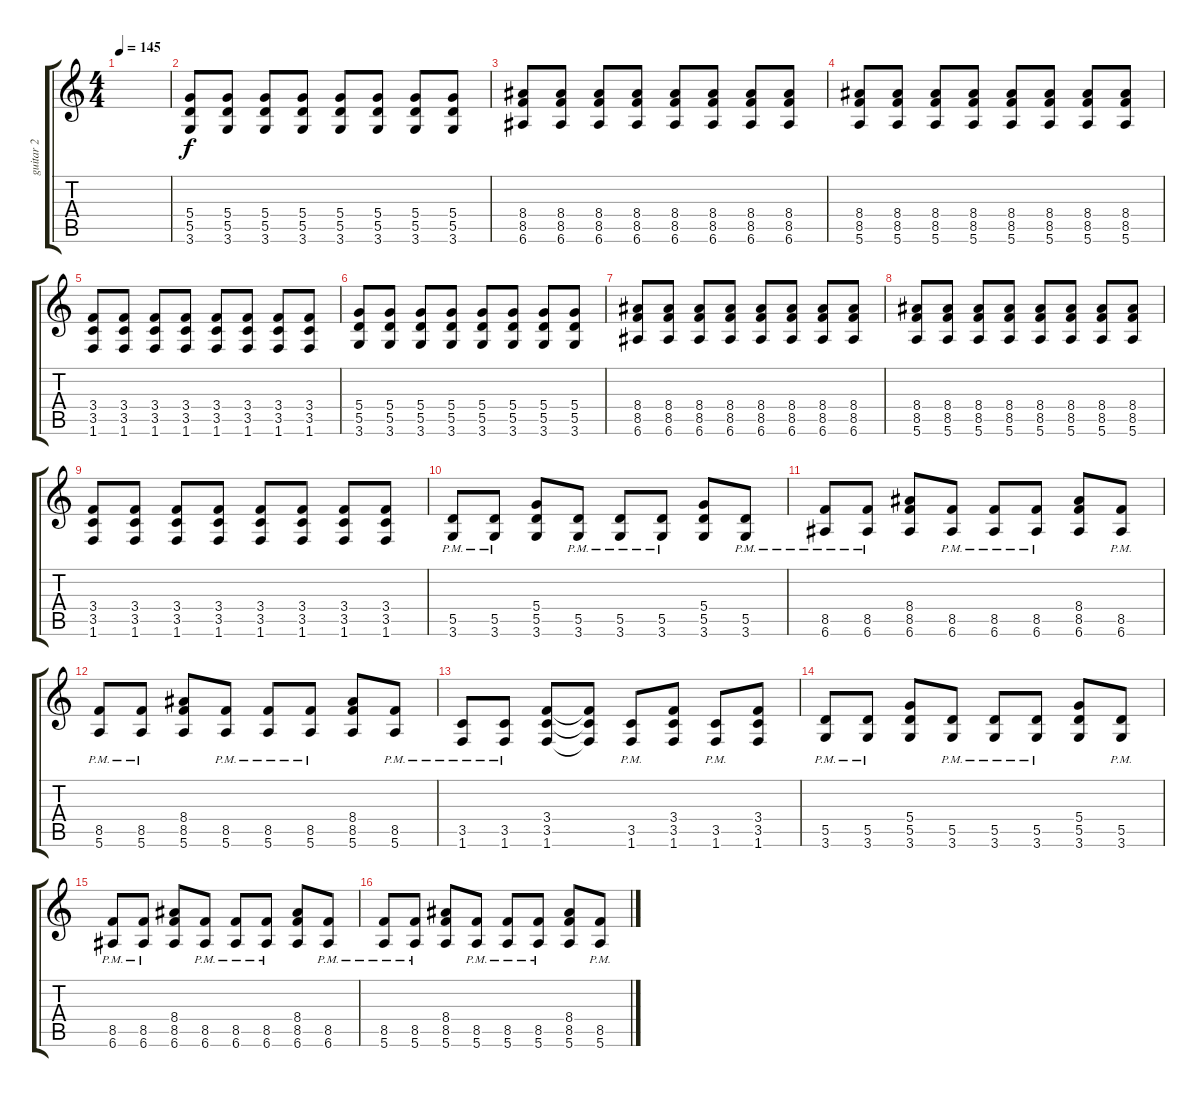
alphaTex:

\track ("guitar 2" "guitar 2") {instrument overdrivenguitar}
\staff {score tabs}
\tuning (E4 B3 G3 D3 A2 E2) {hide}
\ts (4 4)
\tempo 145
\clef g2
\ks c
|
(5.4 5.5 3.6).8{dy f} (5.4 5.5 3.6).8 (5.4 5.5 3.6).8 (5.4 5.5 3.6).8 (5.4 5.5 3.6).8 (5.4 5.5 3.6).8 (5.4 5.5 3.6).8 (5.4 5.5 3.6).8 |
(8.4 8.5 6.6).8 (8.4 8.5 6.6).8 (8.4 8.5 6.6).8 (8.4 8.5 6.6).8 (8.4 8.5 6.6).8 (8.4 8.5 6.6).8 (8.4 8.5 6.6).8 (8.4 8.5 6.6).8 |
(8.4 8.5 5.6).8 (8.4 8.5 5.6).8 (8.4 8.5 5.6).8 (8.4 8.5 5.6).8 (8.4 8.5 5.6).8 (8.4 8.5 5.6).8 (8.4 8.5 5.6).8 (8.4 8.5 5.6).8 |
(3.4 3.5 1.6).8 (3.4 3.5 1.6).8 (3.4 3.5 1.6).8 (3.4 3.5 1.6).8 (3.4 3.5 1.6).8 (3.4 3.5 1.6).8 (3.4 3.5 1.6).8 (3.4 3.5 1.6).8 |
(5.4 5.5 3.6).8 (5.4 5.5 3.6).8 (5.4 5.5 3.6).8 (5.4 5.5 3.6).8 (5.4 5.5 3.6).8 (5.4 5.5 3.6).8 (5.4 5.5 3.6).8 (5.4 5.5 3.6).8 |
(8.4 8.5 6.6).8 (8.4 8.5 6.6).8 (8.4 8.5 6.6).8 (8.4 8.5 6.6).8 (8.4 8.5 6.6).8 (8.4 8.5 6.6).8 (8.4 8.5 6.6).8 (8.4 8.5 6.6).8 |
(8.4 8.5 5.6).8 (8.4 8.5 5.6).8 (8.4 8.5 5.6).8 (8.4 8.5 5.6).8 (8.4 8.5 5.6).8 (8.4 8.5 5.6).8 (8.4 8.5 5.6).8 (8.4 8.5 5.6).8 |
(3.4 3.5 1.6).8 (3.4 3.5 1.6).8 (3.4 3.5 1.6).8 (3.4 3.5 1.6).8 (3.4 3.5 1.6).8 (3.4 3.5 1.6).8 (3.4 3.5 1.6).8 (3.4 3.5 1.6).8 |
(5.5{pm} 3.6{pm}).8 (5.5{pm} 3.6{pm}).8 (5.4 5.5 3.6).8 (5.5{pm} 3.6{pm}).8 (5.5{pm} 3.6{pm}).8 (5.5{pm} 3.6{pm}).8 (5.4 5.5 3.6).8 (5.5{pm} 3.6{pm}).8 |
(8.5{pm} 6.6{pm}).8 (8.5{pm} 6.6{pm}).8 (8.4 8.5 6.6).8 (8.5{pm} 6.6{pm}).8 (8.5{pm} 6.6{pm}).8 (8.5{pm} 6.6{pm}).8 (8.4 8.5 6.6).8 (8.5{pm} 6.6{pm}).8 |
(8.5{pm} 5.6{pm}).8 (8.5{pm} 5.6{pm}).8 (8.4 8.5 5.6).8 (8.5{pm} 5.6{pm}).8 (8.5{pm} 5.6{pm}).8 (8.5{pm} 5.6{pm}).8 (8.4 8.5 5.6).8 (8.5{pm} 5.6{pm}).8 |
(3.5{pm} 1.6{pm}).8 (3.5{pm} 1.6{pm}).8 (3.4 3.5 1.6).8 (3.4{t} 3.5{t} 1.6{t}).8 (3.5{pm} 1.6{pm}).8 (3.4 3.5 1.6).8 (3.5{pm} 1.6{pm}).8 (3.4 3.5 1.6).8 |
(5.5{pm} 3.6{pm}).8 (5.5{pm} 3.6{pm}).8 (5.4 5.5 3.6).8 (5.5{pm} 3.6{pm}).8 (5.5{pm} 3.6{pm}).8 (5.5{pm} 3.6{pm}).8 (5.4 5.5 3.6).8 (5.5{pm} 3.6{pm}).8 |
(8.5{pm} 6.6{pm}).8 (8.5{pm} 6.6{pm}).8 (8.4 8.5 6.6).8 (8.5{pm} 6.6{pm}).8 (8.5{pm} 6.6{pm}).8 (8.5{pm} 6.6{pm}).8 (8.4 8.5 6.6).8 (8.5{pm} 6.6{pm}).8 |
(8.5{pm} 5.6{pm}).8 (8.5{pm} 5.6{pm}).8 (8.4 8.5 5.6).8 (8.5{pm} 5.6{pm}).8 (8.5{pm} 5.6{pm}).8 (8.5{pm} 5.6{pm}).8 (8.4 8.5 5.6).8 (8.5{pm} 5.6{pm}).8
